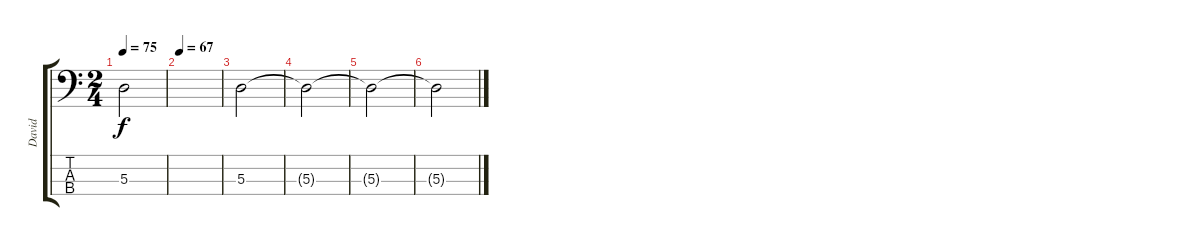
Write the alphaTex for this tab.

\track ("David" "David") {instrument electricbassfinger}
\staff {score tabs}
\tuning (G2 D2 A1 E1) {hide}
\ts (2 4)
\tempo 75
\clef f4
\ks c
5.3{t}.2{dy f} |
\tempo 67
|
5.3.2 |
5.3{t}.2 |
5.3{t}.2 |
5.3{t}.2
